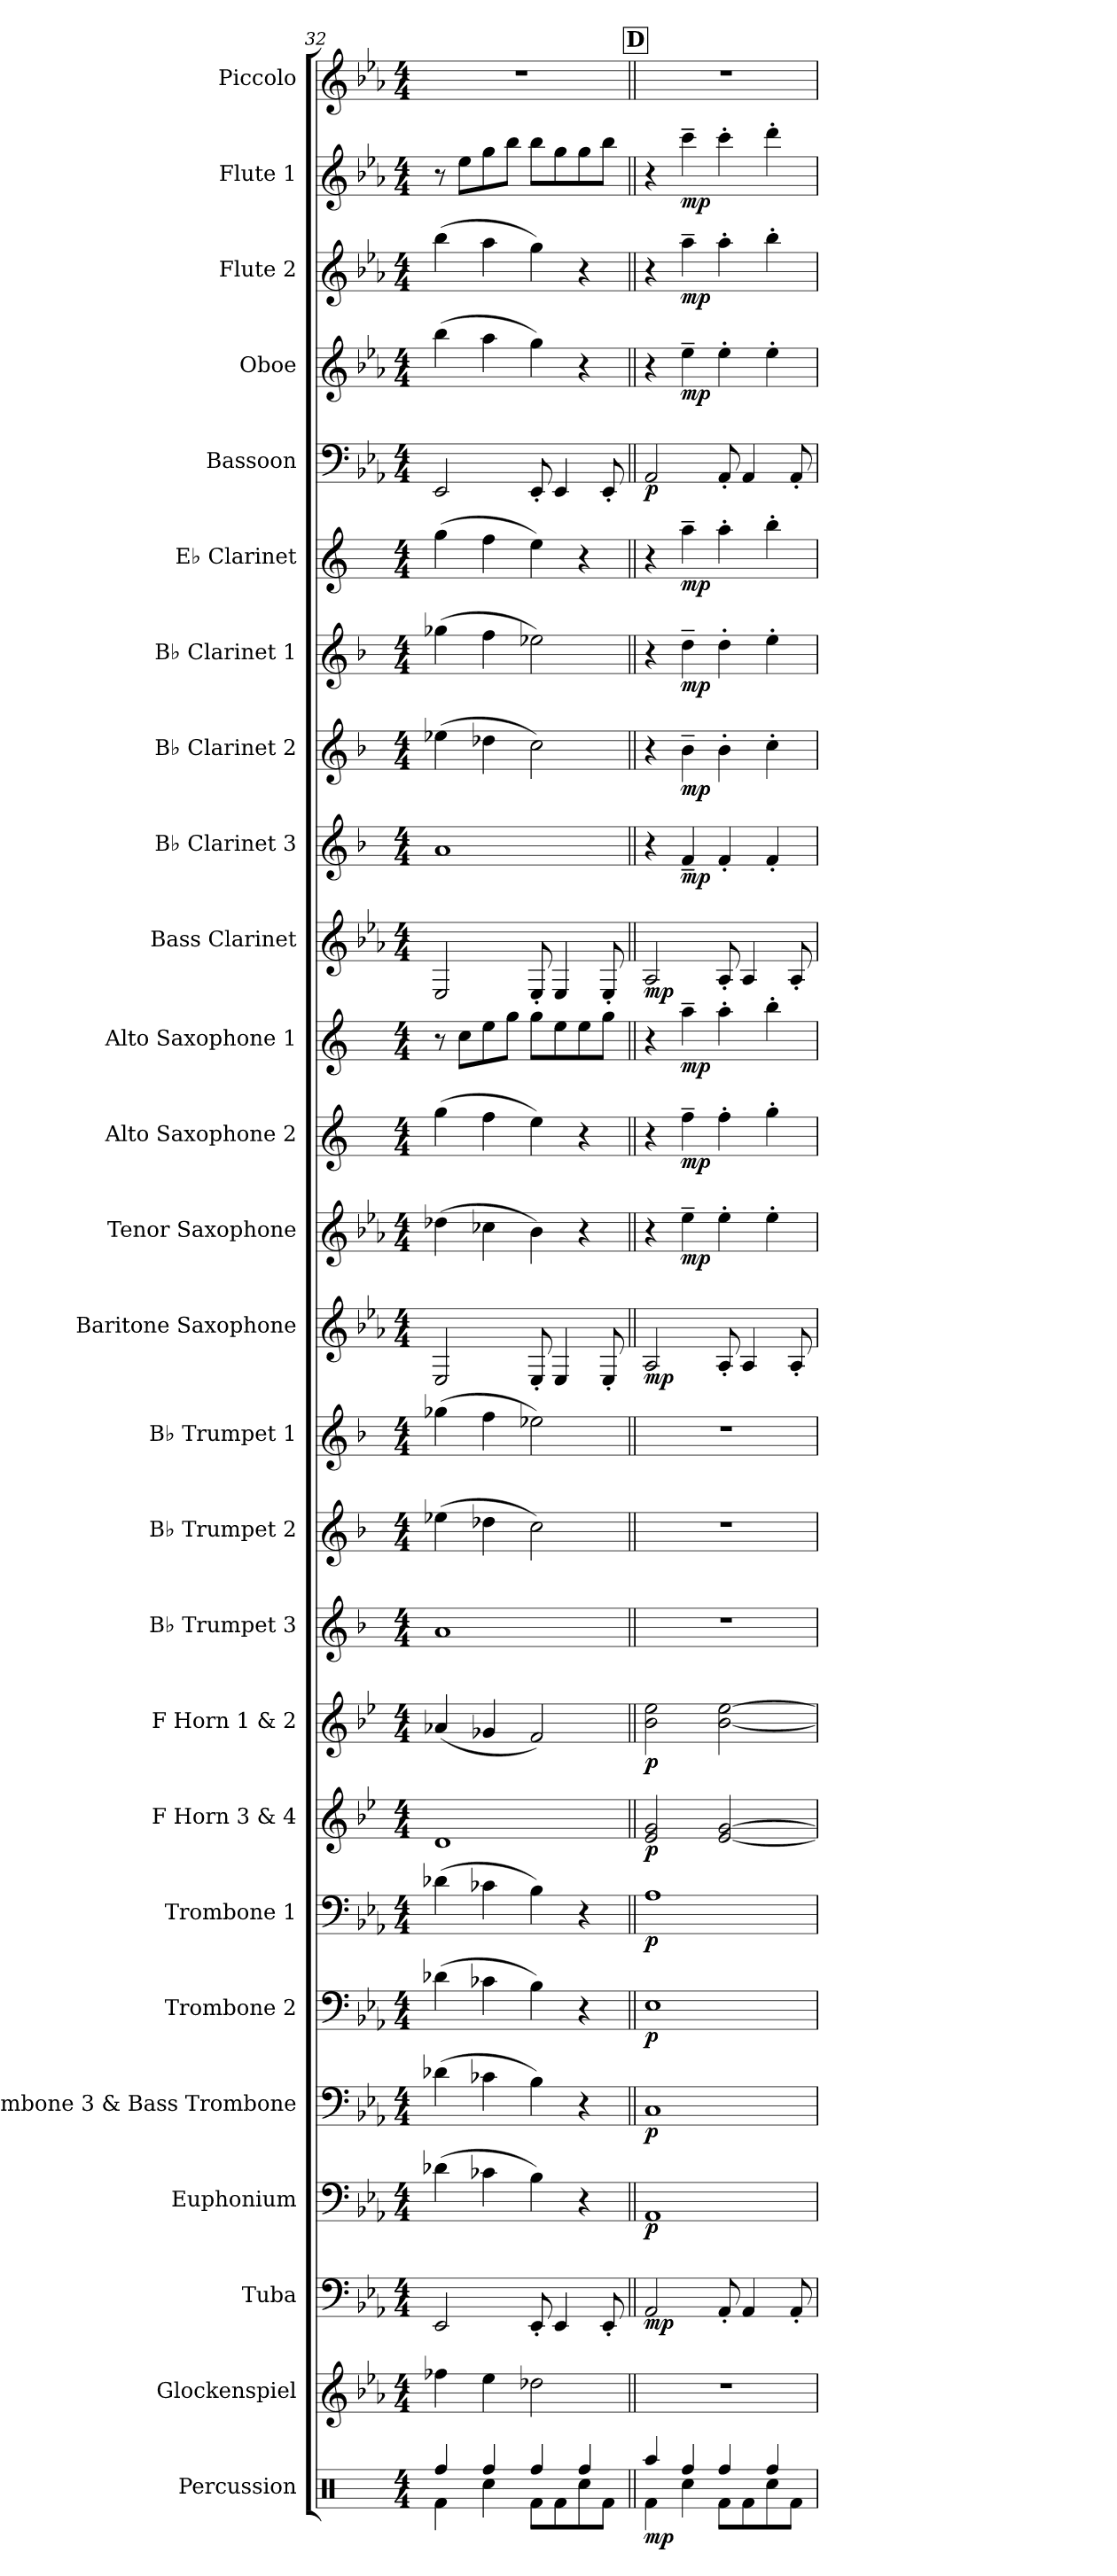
**kern	**dynam	**kern	**kern	**dynam	**kern	**dynam	**kern	**dynam	**kern	**dynam	**kern	**dynam	**kern	**dynam	**kern	**dynam	**kern	**kern	**kern	**kern	**dynam	**kern	**dynam	**kern	**dynam	**kern	**dynam	**kern	**dynam	**kern	**dynam	**kern	**dynam	**kern	**dynam	**kern	**dynam	**kern	**dynam	**kern	**dynam	**kern	**dynam	**kern	**dynam	**kern
*part26	*part26	*part25	*part24	*part24	*part23	*part23	*part22	*part22	*part21	*part21	*part20	*part20	*part19	*part19	*part18	*part18	*part17	*part16	*part15	*part14	*part14	*part13	*part13	*part12	*part12	*part11	*part11	*part10	*part10	*part9	*part9	*part8	*part8	*part7	*part7	*part6	*part6	*part5	*part5	*part4	*part4	*part3	*part3	*part2	*part2	*part1
*staff26	*staff26	*staff25	*staff24	*staff24	*staff23	*staff23	*staff22	*staff22	*staff21	*staff21	*staff20	*staff20	*staff19	*staff19	*staff18	*staff18	*staff17	*staff16	*staff15	*staff14	*staff14	*staff13	*staff13	*staff12	*staff12	*staff11	*staff11	*staff10	*staff10	*staff9	*staff9	*staff8	*staff8	*staff7	*staff7	*staff6	*staff6	*staff5	*staff5	*staff4	*staff4	*staff3	*staff3	*staff2	*staff2	*staff1
*I"Percussion	*	*I"Glockenspiel	*I"Tuba	*	*I"Euphonium	*	*I"Trombone 3 &amp; Bass Trombone	*	*I"Trombone 2	*	*I"Trombone 1	*	*I"F Horn 3 &amp; 4	*	*I"F Horn 1 &amp; 2	*	*I"B♭ Trumpet 3	*I"B♭ Trumpet 2	*I"B♭ Trumpet 1	*I"Baritone Saxophone	*	*I"Tenor Saxophone	*	*I"Alto Saxophone 2	*	*I"Alto Saxophone 1	*	*I"Bass Clarinet	*	*I"B♭ Clarinet 3	*	*I"B♭ Clarinet 2	*	*I"B♭ Clarinet 1	*	*I"E♭ Clarinet	*	*I"Bassoon	*	*I"Oboe	*	*I"Flute 2	*	*I"Flute 1	*	*I"Piccolo
*I'Perc.	*	*I'Glk.	*I'Tba.	*	*I'Euph.	*	*I'Tbn. 3 B. Tbn.	*	*I'Tbn. 2	*	*I'Tbn. 1	*	*I'F Hn. 3 4	*	*I'F Hn. 1 2	*	*I'B♭ Tpt. 3	*I'B♭ Tpt. 2	*I'B♭ Tpt. 1	*I'Bar. Sax.	*	*I'T. Sax.	*	*I'A. Sax. 2	*	*I'A. Sax. 1	*	*I'B. Cl.	*	*I'B♭ Cl. 3	*	*I'B♭ Cl. 2	*	*I'B♭ Cl. 1	*	*I'E♭ Cl.	*	*I'Bsn.	*	*I'Ob.	*	*I'Fl. 2	*	*I'Fl. 1	*	*I'Picc.
*clefX	*	*clefG2	*clefF4	*	*clefF4	*	*clefF4	*	*clefF4	*	*clefF4	*	*clefG2	*	*clefG2	*	*clefG2	*clefG2	*clefG2	*clefG2	*	*clefG2	*	*clefG2	*	*clefG2	*	*clefG2	*	*clefG2	*	*clefG2	*	*clefG2	*	*clefG2	*	*clefF4	*	*clefG2	*	*clefG2	*	*clefG2	*	*clefG2
*	*	*ITrd-14c-24	*	*	*	*	*	*	*	*	*	*	*ITrd4c7	*	*ITrd4c7	*	*ITrd1c2	*ITrd1c2	*ITrd1c2	*ITrd12c21	*	*ITrd8c14	*	*ITrd5c9	*	*ITrd5c9	*	*ITrd8c14	*	*ITrd1c2	*	*ITrd1c2	*	*ITrd1c2	*	*ITrd-2c-3	*	*	*	*	*	*	*	*	*	*ITrd-7c-12
*k[]	*	*k[b-e-a-]	*k[b-e-a-]	*	*k[b-e-a-]	*	*k[b-e-a-]	*	*k[b-e-a-]	*	*k[b-e-a-]	*	*k[b-e-a-]	*	*k[b-e-a-]	*	*k[b-e-a-]	*k[b-e-a-]	*k[b-e-a-]	*k[b-e-a-]	*	*k[b-e-a-]	*	*k[b-e-a-]	*	*k[b-e-a-]	*	*k[b-e-a-]	*	*k[b-e-a-]	*	*k[b-e-a-]	*	*k[b-e-a-]	*	*k[b-e-a-]	*	*k[b-e-a-]	*	*k[b-e-a-]	*	*k[b-e-a-]	*	*k[b-e-a-]	*	*k[b-e-a-]
*M4/4	*	*M4/4	*M4/4	*	*M4/4	*	*M4/4	*	*M4/4	*	*M4/4	*	*M4/4	*	*M4/4	*	*M4/4	*M4/4	*M4/4	*M4/4	*	*M4/4	*	*M4/4	*	*M4/4	*	*M4/4	*	*M4/4	*	*M4/4	*	*M4/4	*	*M4/4	*	*M4/4	*	*M4/4	*	*M4/4	*	*M4/4	*	*M4/4
=32	=32	=32	=32	=32	=32	=32	=32	=32	=32	=32	=32	=32	=32	=32	=32	=32	=32	=32	=32	=32	=32	=32	=32	=32	=32	=32	=32	=32	=32	=32	=32	=32	=32	=32	=32	=32	=32	=32	=32	=32	=32	=32	=32	=32	=32	=32
*^	*	*	*	*	*	*	*	*	*	*	*	*	*	*	*	*	*	*	*	*	*	*	*	*	*	*	*	*	*	*	*	*	*	*	*	*	*	*	*	*	*	*	*	*	*	*
4Rff/	4Rf\	.	4ffff-X\	2EE-/	.	(4d-X\	.	(4d-X\	.	(4d-X\	.	(4d-X\	.	1G	.	(4d-X/	.	1g	(4dd-X\	(4ff-X\	2EE-/	.	(4d-X\	.	(4b-\	.	8r	.	2EE-/	.	1g	.	(4dd-X\	.	(4ff-X\	.	(4bb-\	.	2EE-/	.	(4bb-\	.	(4bb-\	.	8r	.	1r
.	.	.	.	.	.	.	.	.	.	.	.	.	.	.	.	.	.	.	.	.	.	.	.	.	.	.	8e-\L	.	.	.	.	.	.	.	.	.	.	.	.	.	.	.	.	.	8ee-\L	.	.
4Rff/	4Rcc\	.	4eeee-\	.	.	4c-X\	.	4c-X\	.	4c-X\	.	4c-X\	.	.	.	4c-X/	.	.	4cc-X\	4ee-\	.	.	4c-X\	.	4a-\	.	8g\	.	.	.	.	.	4cc-X\	.	4ee-\	.	4aa-\	.	.	.	4aa-\	.	4aa-\	.	8gg\	.	.
.	.	.	.	.	.	.	.	.	.	.	.	.	.	.	.	.	.	.	.	.	.	.	.	.	.	.	8b-\J	.	.	.	.	.	.	.	.	.	.	.	.	.	.	.	.	.	8bb-\J	.	.
4Rff/	8Rf\L	.	2dddd-X\	8EE-'/	.	4B-\)	.	4B-\)	.	4B-\)	.	4B-\)	.	.	.	2B-/)	.	.	2b-\)	2dd-X\)	8EE-'/	.	4B-\)	.	4g\)	.	8b-\L	.	8EE-'/	.	.	.	2b-\)	.	2dd-X\)	.	4gg\)	.	8EE-'/	.	4gg\)	.	4gg\)	.	8bb-\L	.	.
.	8Rf\	.	.	4EE-/	.	.	.	.	.	.	.	.	.	.	.	.	.	.	.	.	4EE-/	.	.	.	.	.	8g\	.	4EE-/	.	.	.	.	.	.	.	.	.	4EE-/	.	.	.	.	.	8gg\	.	.
4Rff/	8Rcc\	.	.	.	.	4r	.	4r	.	4r	.	4r	.	.	.	.	.	.	.	.	.	.	4r	.	4r	.	8g\	.	.	.	.	.	.	.	.	.	4r	.	.	.	4r	.	4r	.	8gg\	.	.
.	8Rf\J	.	.	8EE-'/	.	.	.	.	.	.	.	.	.	.	.	.	.	.	.	.	8EE-'/	.	.	.	.	.	8b-\J	.	8EE-'/	.	.	.	.	.	.	.	.	.	8EE-'/	.	.	.	.	.	8bb-\J	.	.
!!LO:REH:place=s1:a:B:fs=14:t=D
=33||	=33||	=33||	=33||	=33||	=33||	=33||	=33||	=33||	=33||	=33||	=33||	=33||	=33||	=33||	=33||	=33||	=33||	=33||	=33||	=33||	=33||	=33||	=33||	=33||	=33||	=33||	=33||	=33||	=33||	=33||	=33||	=33||	=33||	=33||	=33||	=33||	=33||	=33||	=33||	=33||	=33||	=33||	=33||	=33||	=33||	=33||	=33||
!	!	!LO:DY:b	!	!	!LO:DY:b	!	!LO:DY:b	!	!LO:DY:b	!	!LO:DY:b	!	!LO:DY:b	!	!LO:DY:b	!	!LO:DY:b	!	!	!	!	!LO:DY:b	!	!	!	!	!	!	!	!LO:DY:b	!	!	!	!	!	!	!	!	!	!LO:DY:b	!	!	!	!	!	!	!
4Raa/	4Rf\	mp	1r	2AA-/	mp	1AA-	p	1C	p	1E-	p	1A-	p	2A-/ 2c/	p	2e-\ 2a-\	p	1r	1r	1r	2AA-/	mp	4r	.	4r	.	4r	.	2AA-/	mp	4r	.	4r	.	4r	.	4r	.	2AA-/	p	4r	.	4r	.	4r	.	1r
!	!	!	!	!	!	!	!	!	!	!	!	!	!	!	!	!	!	!	!	!	!	!	!	!LO:DY:b	!	!LO:DY:b	!	!LO:DY:b	!	!	!	!LO:DY:b	!	!LO:DY:b	!	!LO:DY:b	!	!LO:DY:b	!	!	!	!LO:DY:b	!	!LO:DY:b	!	!LO:DY:b	!
4Rff/	4Rcc\	.	.	.	.	.	.	.	.	.	.	.	.	.	.	.	.	.	.	.	.	.	4e-~\	mp	4a-~\	mp	4cc~\	mp	.	.	4e-~/	mp	4a-~\	mp	4cc~\	mp	4ccc~\	mp	.	.	4ee-~\	mp	4aa-~\	mp	4ccc~\	mp	.
4Rff/	8Rf\L	.	.	8AA-'/	.	.	.	.	.	.	.	.	.	[2A-/ [2c/	.	[2e-\ [2a-\	.	.	.	.	8AA-'/	.	4e-'\	.	4a-'\	.	4cc'\	.	8AA-'/	.	4e-'/	.	4a-'\	.	4cc'\	.	4ccc'\	.	8AA-'/	.	4ee-'\	.	4aa-'\	.	4ccc'\	.	.
.	8Rf\	.	.	4AA-/	.	.	.	.	.	.	.	.	.	.	.	.	.	.	.	.	4AA-/	.	.	.	.	.	.	.	4AA-/	.	.	.	.	.	.	.	.	.	4AA-/	.	.	.	.	.	.	.	.
4Rff/	8Rcc\	.	.	.	.	.	.	.	.	.	.	.	.	.	.	.	.	.	.	.	.	.	4e-'\	.	4b-'\	.	4dd'\	.	.	.	4e-'/	.	4b-'\	.	4dd'\	.	4ddd'\	.	.	.	4ee-'\	.	4bb-'\	.	4ddd'\	.	.
.	8Rf\J	.	.	8AA-'/	.	.	.	.	.	.	.	.	.	.	.	.	.	.	.	.	8AA-'/	.	.	.	.	.	.	.	8AA-'/	.	.	.	.	.	.	.	.	.	8AA-'/	.	.	.	.	.	.	.	.
*v	*v	*	*	*	*	*	*	*	*	*	*	*	*	*	*	*	*	*	*	*	*	*	*	*	*	*	*	*	*	*	*	*	*	*	*	*	*	*	*	*	*	*	*	*	*	*	*
=	=	=	=	=	=	=	=	=	=	=	=	=	=	=	=	=	=	=	=	=	=	=	=	=	=	=	=	=	=	=	=	=	=	=	=	=	=	=	=	=	=	=	=	=	=	=
*-	*-	*-	*-	*-	*-	*-	*-	*-	*-	*-	*-	*-	*-	*-	*-	*-	*-	*-	*-	*-	*-	*-	*-	*-	*-	*-	*-	*-	*-	*-	*-	*-	*-	*-	*-	*-	*-	*-	*-	*-	*-	*-	*-	*-	*-	*-
